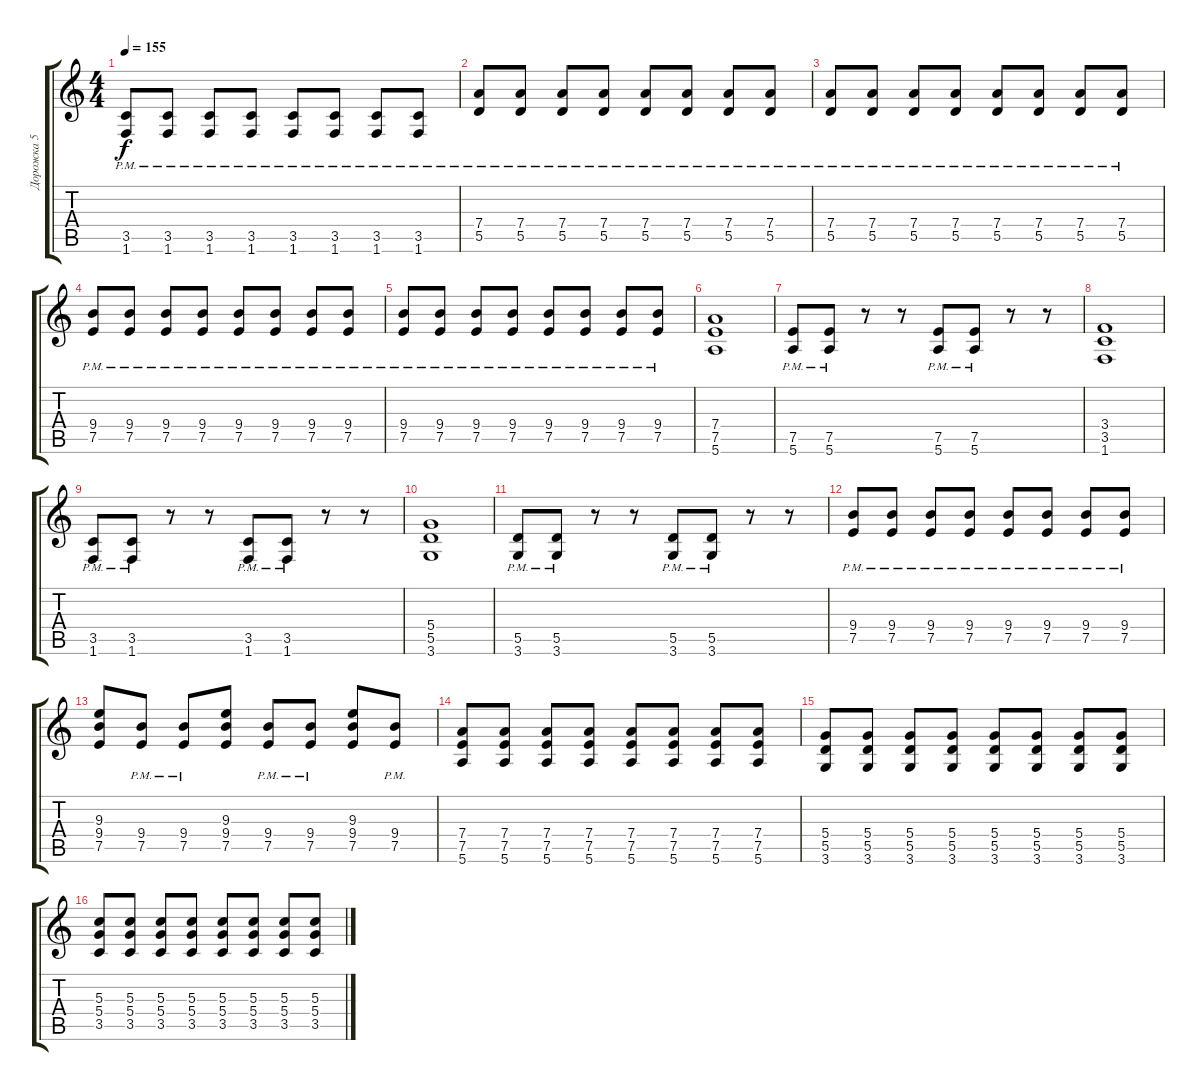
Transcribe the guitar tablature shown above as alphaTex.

\track ("Дорожка 5" "Дорожка 5") {instrument distortionguitar}
\staff {score tabs}
\tuning (E4 B3 G3 D3 A2 E2) {hide}
\ts (4 4)
\tempo 155
\clef g2
\ks c
(3.5{pm} 1.6{pm}).8{dy f} (3.5{pm} 1.6{pm}).8 (3.5{pm} 1.6{pm}).8 (3.5{pm} 1.6{pm}).8 (3.5{pm} 1.6{pm}).8 (3.5{pm} 1.6{pm}).8 (3.5{pm} 1.6{pm}).8 (3.5{pm} 1.6{pm}).8 |
(7.4{pm} 5.5{pm}).8 (7.4{pm} 5.5{pm}).8 (7.4{pm} 5.5{pm}).8 (7.4{pm} 5.5{pm}).8 (7.4{pm} 5.5{pm}).8 (7.4{pm} 5.5{pm}).8 (7.4{pm} 5.5{pm}).8 (7.4{pm} 5.5{pm}).8 |
(7.4{pm} 5.5{pm}).8 (7.4{pm} 5.5{pm}).8 (7.4{pm} 5.5{pm}).8 (7.4{pm} 5.5{pm}).8 (7.4{pm} 5.5{pm}).8 (7.4{pm} 5.5{pm}).8 (7.4{pm} 5.5{pm}).8 (7.4{pm} 5.5{pm}).8 |
(9.4{pm} 7.5{pm}).8 (9.4{pm} 7.5{pm}).8 (9.4{pm} 7.5{pm}).8 (9.4{pm} 7.5{pm}).8 (9.4{pm} 7.5{pm}).8 (9.4{pm} 7.5{pm}).8 (9.4{pm} 7.5{pm}).8 (9.4{pm} 7.5{pm}).8 |
(9.4{pm} 7.5{pm}).8 (9.4{pm} 7.5{pm}).8 (9.4{pm} 7.5{pm}).8 (9.4{pm} 7.5{pm}).8 (9.4{pm} 7.5{pm}).8 (9.4{pm} 7.5{pm}).8 (9.4{pm} 7.5{pm}).8 (9.4{pm} 7.5{pm}).8 |
(7.4 7.5 5.6).1 |
(7.5{pm} 5.6{pm}).8 (7.5{pm} 5.6{pm}).8 r.8 r.8 (7.5{pm} 5.6{pm}).8 (7.5{pm} 5.6{pm}).8 r.8 r.8 |
(3.4 3.5 1.6).1 |
(3.5{pm} 1.6{pm}).8 (3.5{pm} 1.6{pm}).8 r.8 r.8 (3.5{pm} 1.6{pm}).8 (3.5{pm} 1.6{pm}).8 r.8 r.8 |
(5.4 5.5 3.6).1 |
(5.5{pm} 3.6{pm}).8 (5.5{pm} 3.6{pm}).8 r.8 r.8 (5.5{pm} 3.6{pm}).8 (5.5{pm} 3.6{pm}).8 r.8 r.8 |
(9.4{pm} 7.5{pm}).8 (9.4{pm} 7.5{pm}).8 (9.4{pm} 7.5{pm}).8 (9.4{pm} 7.5{pm}).8 (9.4{pm} 7.5{pm}).8 (9.4{pm} 7.5{pm}).8 (9.4{pm} 7.5{pm}).8 (9.4{pm} 7.5{pm}).8 |
(9.3 9.4 7.5).8 (9.4{pm} 7.5{pm}).8 (9.4{pm} 7.5{pm}).8 (9.3 9.4 7.5).8 (9.4{pm} 7.5{pm}).8 (9.4{pm} 7.5{pm}).8 (9.3 9.4 7.5).8 (9.4{pm} 7.5{pm}).8 |
(7.4 7.5 5.6).8 (7.4 7.5 5.6).8 (7.4 7.5 5.6).8 (7.4 7.5 5.6).8 (7.4 7.5 5.6).8 (7.4 7.5 5.6).8 (7.4 7.5 5.6).8 (7.4 7.5 5.6).8 |
(5.4 5.5 3.6).8 (5.4 5.5 3.6).8 (5.4 5.5 3.6).8 (5.4 5.5 3.6).8 (5.4 5.5 3.6).8 (5.4 5.5 3.6).8 (5.4 5.5 3.6).8 (5.4 5.5 3.6).8 |
(5.3 5.4 3.5).8 (5.3 5.4 3.5).8 (5.3 5.4 3.5).8 (5.3 5.4 3.5).8 (5.3 5.4 3.5).8 (5.3 5.4 3.5).8 (5.3 5.4 3.5).8 (5.3 5.4 3.5).8
